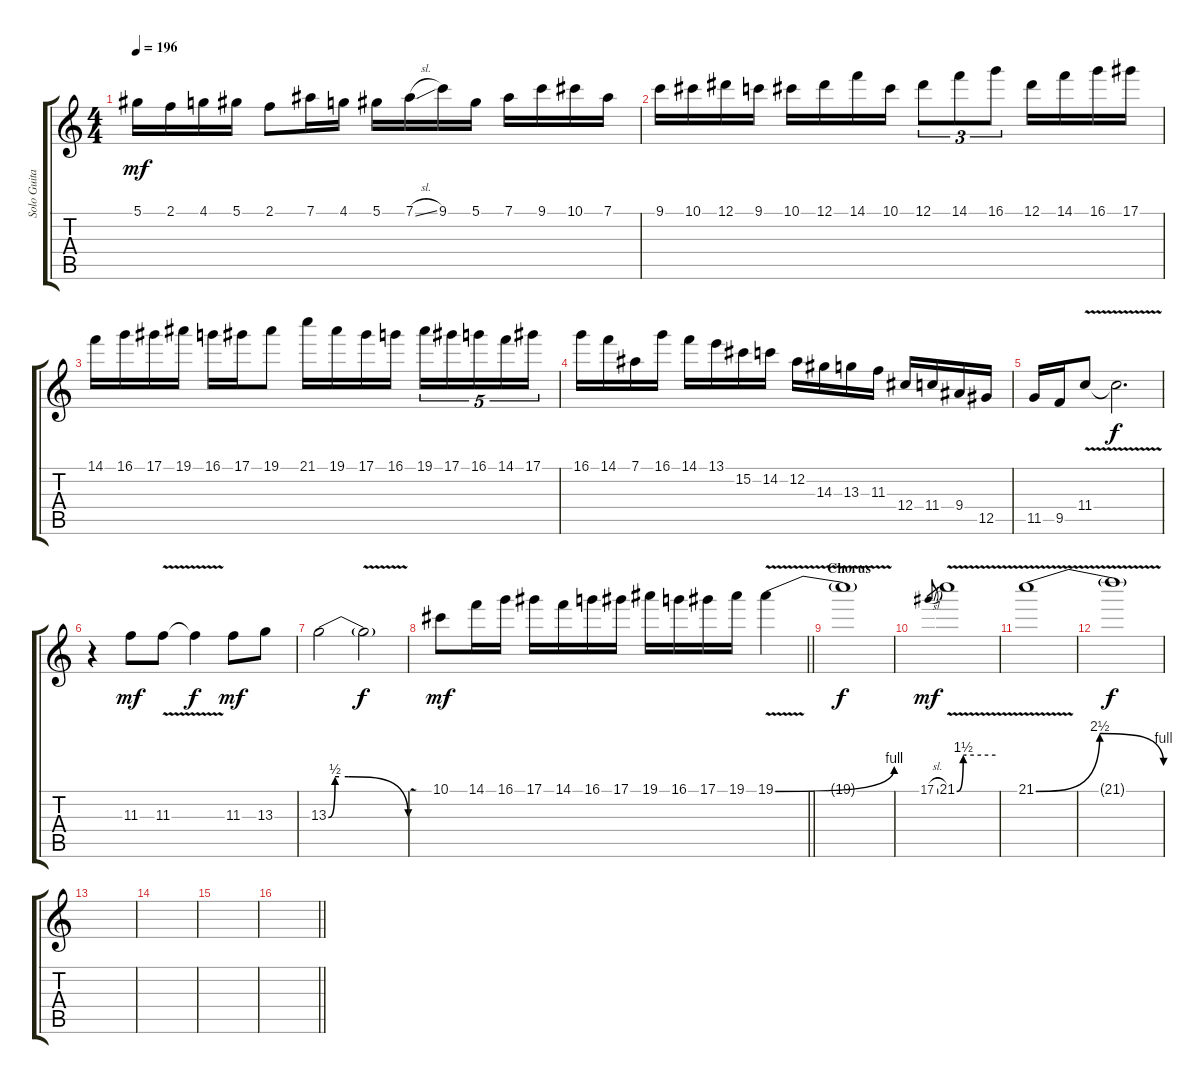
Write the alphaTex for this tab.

\track ("Solo Guitar" "Solo Guita") {instrument distortionguitar}
\staff {score tabs}
\tuning (Eb4 Bb3 Gb3 Db3 Ab2 Eb2) {hide}
\ts (4 4)
\tempo 196
\clef g2
\ks c
5.1.16{dy mf} 2.1.16 4.1.16 5.1.16 2.1.8 7.1.16 4.1.16 5.1.16 7.1{sl}.16 9.1.16 5.1.16 7.1.16 9.1.16 10.1.16 7.1.16 |
9.1.16 10.1.16 12.1.16 9.1.16 10.1.16 12.1.16 14.1.16 10.1.16 12.1.8{tu (3 2)} 14.1.8{tu (3 2)} 16.1.8{tu (3 2)} 12.1.16 14.1.16 16.1.16 17.1.16 |
14.1.16 16.1.16 17.1.16 19.1.16 16.1.16 17.1.16 19.1.8 21.1.16 19.1.16 17.1.16 16.1.16 19.1.16{tu (5 4)} 17.1.16{tu (5 4)} 16.1.16{tu (5 4)} 14.1.16{tu (5 4)} 17.1.16{tu (5 4)} |
16.1.16 14.1.16 7.1.16 16.1.16 14.1.16 13.1.16 15.2.16 14.2.16 12.2.16 14.3.16 13.3.16 11.3.16 12.4.16 11.4.16 9.4.16 12.5.16 |
11.5.16 9.5.16 11.4{v}.8 11.4{t}.2{d dy f} |
r.4 11.3.8{dy mf} 11.3{v}.8 11.3{t}.4{dy f} 11.3.8{dy mf} 13.3.8 |
13.3{be (custom 0 0 5 2 8 2 15 2 60 0)}.2 13.3{v t}.2{dy f} |
\barLineRight lightlight
10.1.8{dy mf} 14.1.16 16.1.16 17.1.16 14.1.16 16.1.16 17.1.16 19.1.16 16.1.16 17.1.16 19.1.16 19.1{be (bend 0 0 60 4) v}.4 |
\section ("" "Chorus")
19.1{t}.1{dy f} |
17.1{sl}.8{gr dy mf} 21.1{be (custom 0 0 10 6 12 6 15 6 60 6) v}.1 |
21.1{be (bendrelease 0 0 5 10 5 10 60 4) v}.1 |
21.1{t}.1{dy f} |
|
|
|
\barLineRight lightlight
